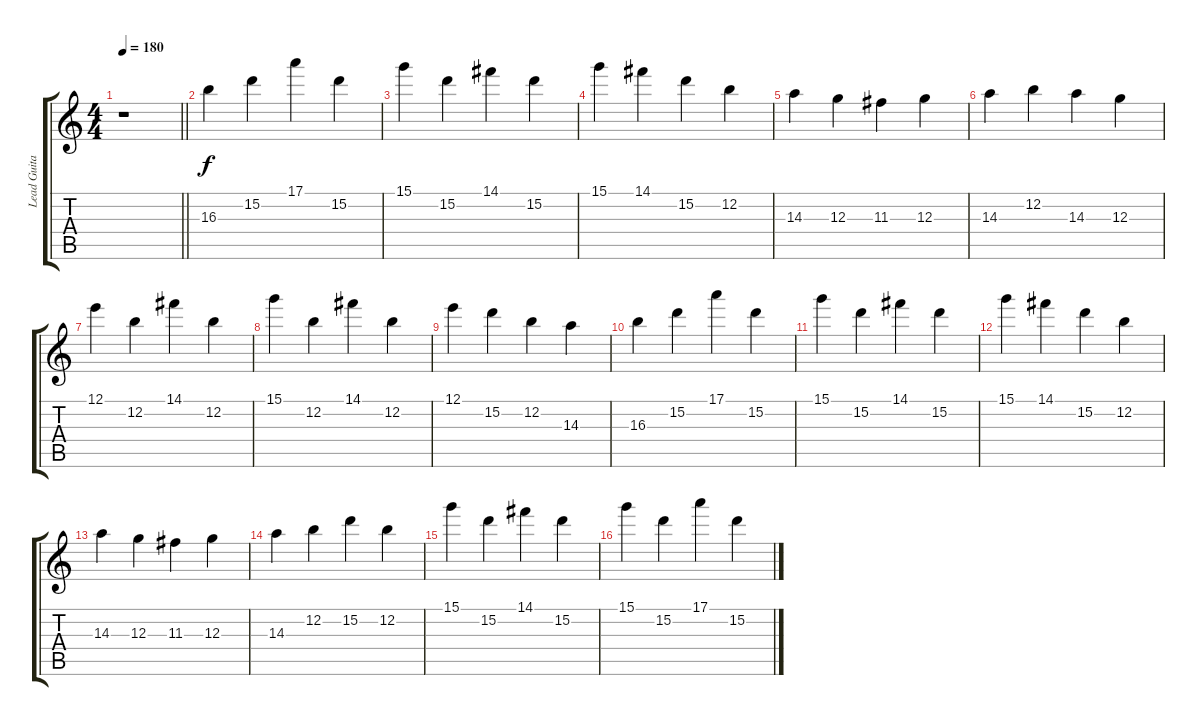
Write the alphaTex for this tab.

\track ("Lead Guitar" "Lead Guita") {instrument electricguitarclean}
\staff {score tabs}
\tuning (E4 B3 G3 D3 A2 E2) {hide}
\ts (4 4)
\tempo 180
\clef g2
\barLineRight lightlight
\ks c
r.1{dy f} |
16.3.4 15.2.4 17.1.4 15.2.4 |
15.1.4 15.2.4 14.1.4 15.2.4 |
15.1.4 14.1.4 15.2.4 12.2.4 |
14.3.4 12.3.4 11.3.4 12.3.4 |
14.3.4 12.2.4 14.3.4 12.3.4 |
12.1.4 12.2.4 14.1.4 12.2.4 |
15.1.4 12.2.4 14.1.4 12.2.4 |
12.1.4 15.2.4 12.2.4 14.3.4 |
16.3.4 15.2.4 17.1.4 15.2.4 |
15.1.4 15.2.4 14.1.4 15.2.4 |
15.1.4 14.1.4 15.2.4 12.2.4 |
14.3.4 12.3.4 11.3.4 12.3.4 |
14.3.4 12.2.4 15.2.4 12.2.4 |
15.1.4 15.2.4 14.1.4 15.2.4 |
15.1.4 15.2.4 17.1.4 15.2.4
